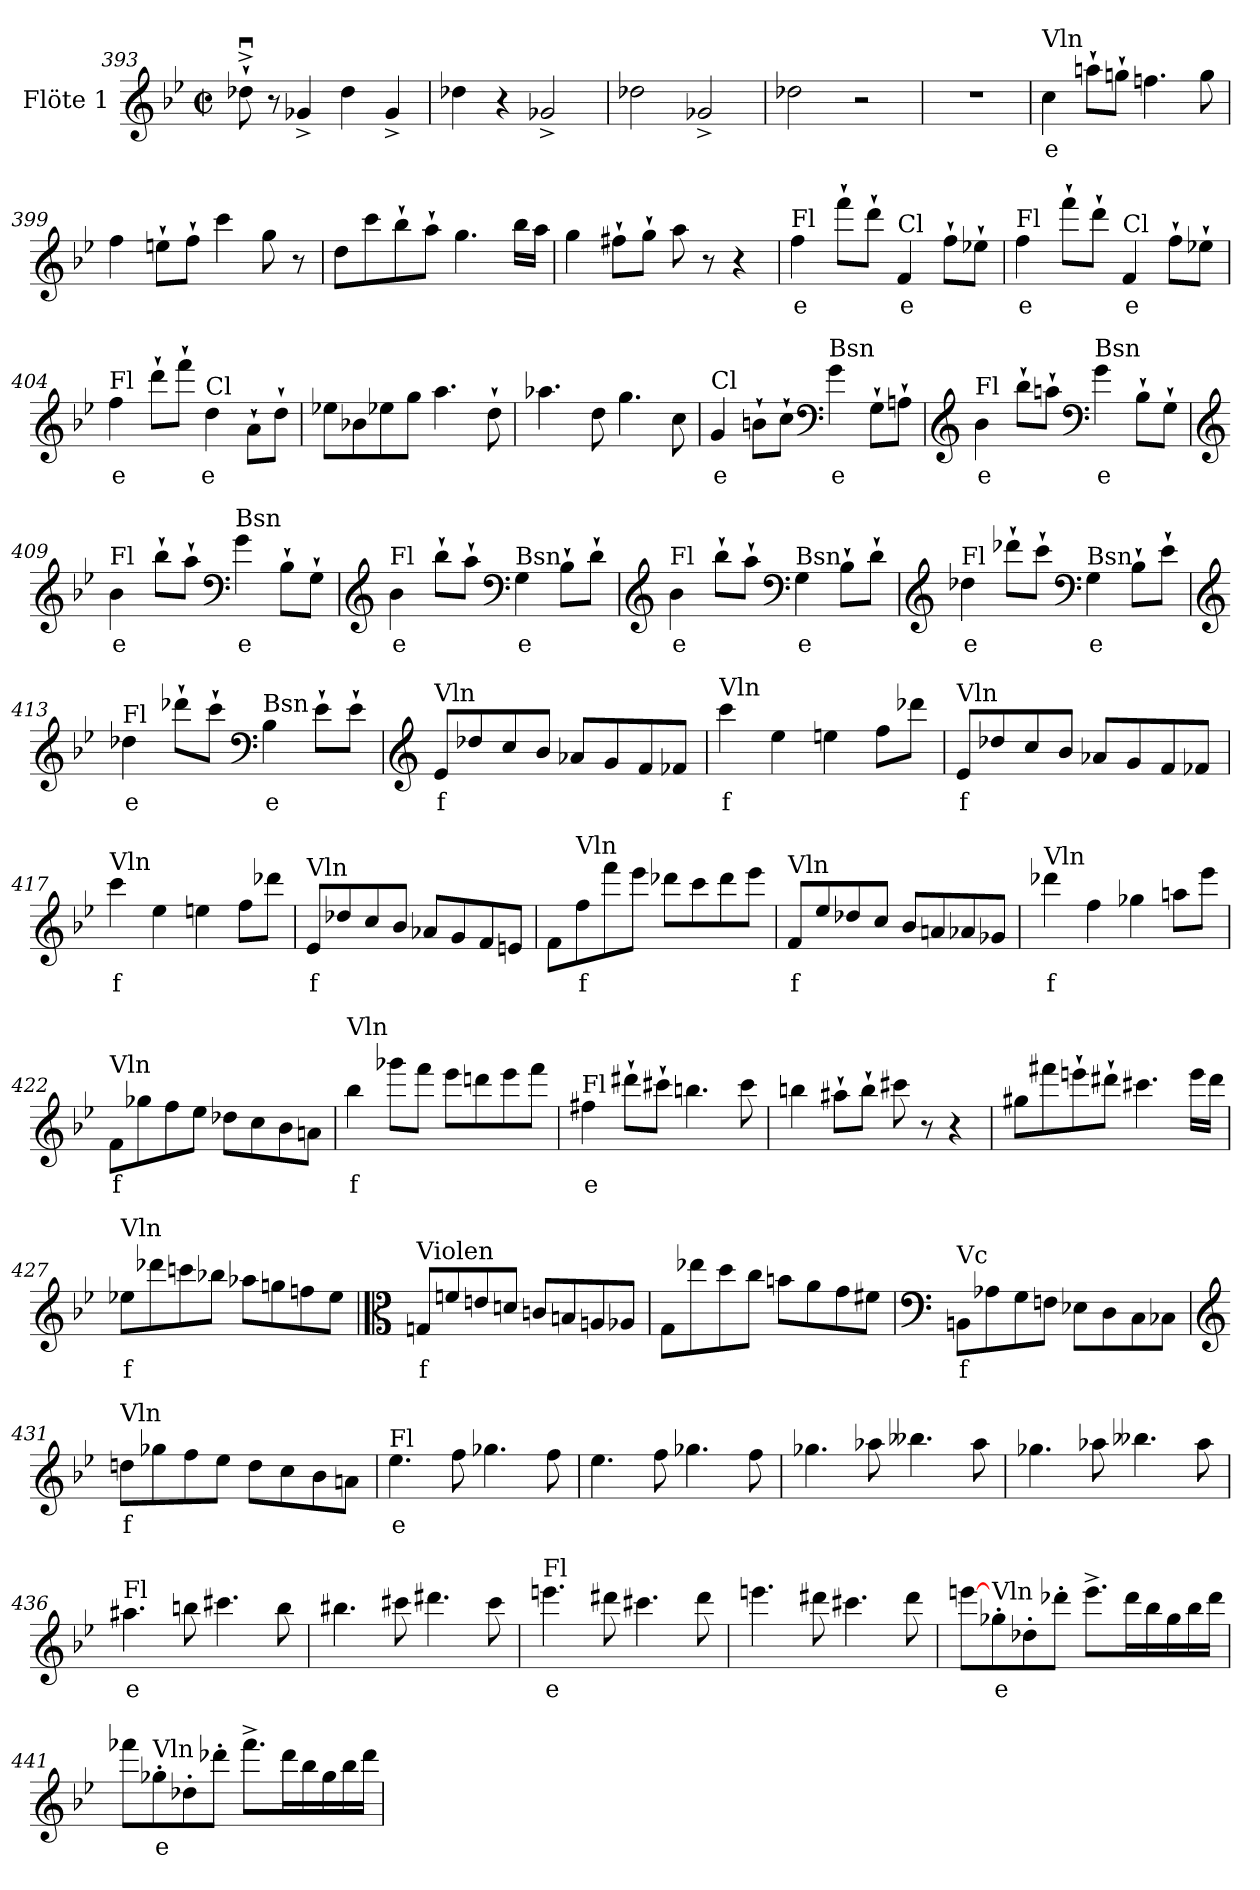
**kern	**text
*part1	*part1
*staff1	*staff1
*I"Flöte 1	*
*I'Fl. 1	*
*clefG2	*
*k[b-e-]	*
*M2/2	*
*met(c|)	*
=393	=393
8dd-Xu`>^>	.
8r	.
4g-X^>	.
4dd-	.
4g-^>	.
=394	=394
4dd-X	.
4r	.
2g-X^>	.
=395	=395
2dd-X	.
2g-X^>	.
=396	=396
2dd-X	.
2r	.
=397	=397
1r	.
=398	=398
!LO:TX:a:t=Vln	!
!	!LO:LY:color=#FF0000
4cc	e
8aan`\L	.
8ggn`\J	.
4.ffn	.
8gg	.
=399	=399
4ff	.
8een`\L	.
8ff`\J	.
4ccc	.
8gg	.
8r	.
=400	=400
8dd\L	.
8ccc\	.
8bb-`\	.
8aa`\J	.
4.gg	.
16bb-\LL	.
16aa\JJ	.
=401	=401
4gg	.
8ff#X`\L	.
8gg`\J	.
8aa	.
8r	.
4r	.
=402	=402
!LO:TX:a:t=Fl	!
!	!LO:LY:color=#FF0000
4ff	e
8fff`\L	.
8ddd`\J	.
!LO:TX:a:t=Cl	!
!	!LO:LY:color=#FF0000
4f	e
8ff`\L	.
8ee-X`\J	.
=403	=403
!LO:TX:a:t=Fl	!
!	!LO:LY:color=#FF0000
4ff	e
8fff`\L	.
8ddd`\J	.
!LO:TX:a:t=Cl	!
!	!LO:LY:color=#FF0000
4f	e
8ff`\L	.
8ee-X`\J	.
=404	=404
!LO:TX:a:t=Fl	!
!	!LO:LY:color=#FF0000
4ff	e
8ddd`\L	.
8fff`\J	.
!LO:TX:a:t=Cl	!
!	!LO:LY:color=#FF0000
4dd	e
8a`\L	.
8dd`\J	.
=405	=405
8ee-X\L	.
8b-X\	.
8ee-X\	.
8gg\J	.
4.aa	.
8dd`	.
=406	=406
4.aa-X	.
8dd	.
4.gg	.
8cc	.
=407	=407
!LO:TX:a:t=Cl	!
!	!LO:LY:color=#FF0000
4g	e
8b`\L	.
8cc`\J	.
*clefF4	*
!LO:TX:a:t=Bsn	!
!	!LO:LY:color=#FF0000
4g	e
8G`\L	.
8An`\J	.
=408	=408
*clefG2	*
!LO:TX:a:t=Fl	!
!	!LO:LY:color=#FF0000
4b-	e
8bb-`\L	.
8aan`\J	.
*clefF4	*
!LO:TX:a:t=Bsn	!
!	!LO:LY:color=#FF0000
4g	e
8B-`\L	.
8G`\J	.
=409	=409
*clefG2	*
!LO:TX:a:t=Fl	!
!	!LO:LY:color=#FF0000
4b-	e
8bb-`\L	.
8aa`\J	.
*clefF4	*
!LO:TX:a:t=Bsn	!
!	!LO:LY:color=#FF0000
4g	e
8B-`\L	.
8G`\J	.
=410	=410
*clefG2	*
!LO:TX:a:t=Fl	!
!	!LO:LY:color=#FF0000
4b-	e
8bb-`\L	.
8aa`\J	.
*clefF4	*
!LO:TX:a:t=Bsn	!
!	!LO:LY:color=#FF0000
4G	e
8B-`\L	.
8d`\J	.
=411	=411
*clefG2	*
!LO:TX:a:t=Fl	!
!	!LO:LY:color=#FF0000
4b-	e
8bb-`\L	.
8aa`\J	.
*clefF4	*
!LO:TX:a:t=Bsn	!
!	!LO:LY:color=#FF0000
4G	e
8B-`\L	.
8d`\J	.
=412	=412
*clefG2	*
!LO:TX:a:t=Fl	!
!	!LO:LY:color=#FF0000
4dd-X	e
8ddd-X`\L	.
8ccc`\J	.
*clefF4	*
!LO:TX:a:t=Bsn	!
!	!LO:LY:color=#FF0000
4G	e
8B-`\L	.
8e-`\J	.
=413	=413
*clefG2	*
!LO:TX:a:t=Fl	!
!	!LO:LY:color=#FF0000
4dd-X	e
8ddd-X`\L	.
8ccc`\J	.
*clefF4	*
!LO:TX:a:t=Bsn	!
!	!LO:LY:color=#FF0000
4B-	e
8e-`\L	.
8e-`\J	.
=414	=414
*clefG2	*
!LO:TX:a:t=Vln	!
!	!LO:LY:color=#FF0000
8e-/L	f
8dd-X/	.
8cc/	.
8b-/J	.
8a-X/L	.
8g/	.
8f/	.
8f-X/J	.
=415	=415
!LO:TX:a:t=Vln	!
!	!LO:LY:color=#FF0000
4ccc	f
4ee-	.
4een	.
8ff\L	.
8ddd-X\J	.
=416	=416
!LO:TX:a:t=Vln	!
!	!LO:LY:color=#FF0000
8e-/L	f
8dd-X/	.
8cc/	.
8b-/J	.
8a-X/L	.
8g/	.
8f/	.
8f-X/J	.
=417	=417
!LO:TX:a:t=Vln	!
!	!LO:LY:color=#FF0000
4ccc	f
4ee-	.
4een	.
8ff\L	.
8ddd-X\J	.
=418	=418
!LO:TX:a:t=Vln	!
!	!LO:LY:color=#FF0000
8e-/L	f
8dd-X/	.
8cc/	.
8b-/J	.
8a-X/L	.
8g/	.
8f/	.
8en/J	.
=419	=419
8f\L	.
!LO:TX:a:t=Vln	!
!	!LO:LY:color=#FF0000
8ff\	f
8fff\	.
8eee-\J	.
8ddd-X\L	.
8ccc\	.
8ddd-\	.
8eee-\J	.
=420	=420
!LO:TX:a:t=Vln	!
!	!LO:LY:color=#FF0000
8f/L	f
8ee-/	.
8dd-X/	.
8cc/J	.
8b-/L	.
8an/	.
8a-X/	.
8g-X/J	.
=421	=421
!LO:TX:a:t=Vln	!
!	!LO:LY:color=#FF0000
4ddd-X	f
4ff	.
4gg-X	.
8aan\L	.
8eee-\J	.
=422	=422
!LO:TX:a:t=Vln	!
!	!LO:LY:color=#FF0000
8f\L	f
8gg-X\	.
8ff\	.
8ee-\J	.
8dd-X\L	.
8cc\	.
8b-\	.
8an\J	.
=423	=423
!LO:TX:a:t=Vln	!
!	!LO:LY:color=#FF0000
4bb-	f
8ggg-X\L	.
8fff\J	.
8eee-\L	.
8dddn\	.
8eee-\	.
8fff\J	.
=424	=424
!LO:TX:a:t=Fl	!
!	!LO:LY:color=#FF0000
4ff#X	e
8ddd#X`\L	.
8ccc#X`\J	.
4.bbn	.
8ccc#	.
=425	=425
4bbn	.
8aa#X`\L	.
8bb`\J	.
8ccc#X	.
8r	.
4r	.
=426	=426
8gg#X\L	.
8fff#X\	.
8eeen`\	.
8ddd#X`\J	.
4.ccc#X	.
16eee\LL	.
16ddd#\JJ	.
=427	=427
!LO:TX:a:t=Vln	!
!	!LO:LY:color=#FF0000
8ee-X\L	f
8ddd-X\	.
8cccn\	.
8bb-X\J	.
8aa-X\L	.
8ggn\	.
8ffn\	.
8ee-\J	.
=428	=428
*clefC3	*
!LO:TX:a:t=Violen	!
!	!LO:LY:color=#FF0000
8Gn/L	f
8fn/	.
8en/	.
8dn/J	.
8cn/L	.
8Bn/	.
8An/	.
8A-X/J	.
=429	=429
8G\L	.
8ee-X\	.
8dd\	.
8cc\J	.
8bn\L	.
8a\	.
8g\	.
8f#X\J	.
=430	=430
*clefF4	*
!LO:TX:a:t=Vc	!
!	!LO:LY:color=#FF0000
8BBn\L	f
8A-X\	.
8G\	.
8Fn\J	.
8E-X\L	.
8D\	.
8C\	.
8C-X\J	.
=431	=431
*clefG2	*
!LO:TX:a:t=Vln	!
!	!LO:LY:color=#FF0000
8ddn\L	f
8gg-X\	.
8ff\	.
8ee-\J	.
8dd\L	.
8cc\	.
8b-\	.
8an\J	.
=432	=432
!LO:TX:a:t=Fl	!
!	!LO:LY:color=#FF0000
4.ee-	e
8ff	.
4.gg-X	.
8ff	.
=433	=433
4.ee-	.
8ff	.
4.gg-X	.
8ff	.
=434	=434
4.gg-X	.
8aa-X	.
4.bb--X	.
8aa-	.
=435	=435
4.gg-X	.
8aa-X	.
4.bb--X	.
8aa-	.
=436	=436
!LO:TX:a:t=Fl	!
!	!LO:LY:color=#FF0000
4.aa#X	e
8bbn	.
4.ccc#X	.
8bb	.
=437	=437
4.bb#X	.
8ccc#X	.
4.ddd#X	.
8ccc#	.
=438	=438
!LO:TX:a:t=Fl	!
!	!LO:LY:color=#FF0000
4.eeen	e
8ddd#X	.
4.ccc#X	.
8ddd#	.
=439	=439
4.eeen	.
8ddd#X	.
4.ccc#X	.
8ddd#	.
=440	=440
[8eeen\L	.
!LO:TX:a:t=Vln	!
!	!LO:LY:color=#FF0000
8gg-X'\	e
8dd-X'\	.
8ddd-X'\J	.
8.eee^\L	.
16ddd-\L	.
16bb-\	.
16gg-\	.
16bb-\	.
16ddd-\JJ	.
=441	=441
8fff-X\L	.
!LO:TX:a:t=Vln	!
!	!LO:LY:color=#FF0000
8gg-X'\	e
8dd-X'\	.
8ddd-X'\J	.
8.fff-^\L	.
16ddd-\L	.
16bb-\	.
16gg-\	.
16bb-\	.
16ddd-\JJ	.
=	=
*-	*-
